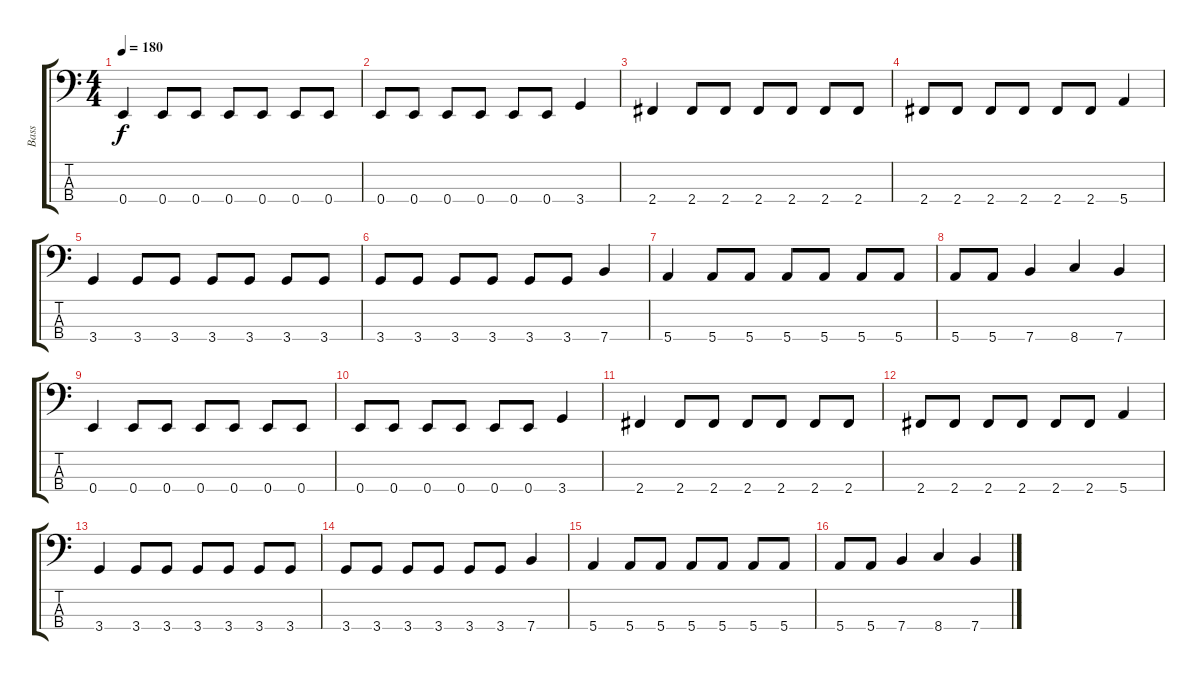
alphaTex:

\track ("Bass" "Bass") {instrument electricbasspick}
\staff {score tabs}
\tuning (G2 D2 A1 E1) {hide}
\ts (4 4)
\tempo 180
\clef f4
\ks c
0.4.4{dy f} 0.4.8 0.4.8 0.4.8 0.4.8 0.4.8 0.4.8 |
0.4.8 0.4.8 0.4.8 0.4.8 0.4.8 0.4.8 3.4.4 |
2.4.4 2.4.8 2.4.8 2.4.8 2.4.8 2.4.8 2.4.8 |
2.4.8 2.4.8 2.4.8 2.4.8 2.4.8 2.4.8 5.4.4 |
3.4.4 3.4.8 3.4.8 3.4.8 3.4.8 3.4.8 3.4.8 |
3.4.8 3.4.8 3.4.8 3.4.8 3.4.8 3.4.8 7.4.4 |
5.4.4 5.4.8 5.4.8 5.4.8 5.4.8 5.4.8 5.4.8 |
5.4.8 5.4.8 7.4.4 8.4.4 7.4.4 |
0.4.4 0.4.8 0.4.8 0.4.8 0.4.8 0.4.8 0.4.8 |
0.4.8 0.4.8 0.4.8 0.4.8 0.4.8 0.4.8 3.4.4 |
2.4.4 2.4.8 2.4.8 2.4.8 2.4.8 2.4.8 2.4.8 |
2.4.8 2.4.8 2.4.8 2.4.8 2.4.8 2.4.8 5.4.4 |
3.4.4 3.4.8 3.4.8 3.4.8 3.4.8 3.4.8 3.4.8 |
3.4.8 3.4.8 3.4.8 3.4.8 3.4.8 3.4.8 7.4.4 |
5.4.4 5.4.8 5.4.8 5.4.8 5.4.8 5.4.8 5.4.8 |
5.4.8 5.4.8 7.4.4 8.4.4 7.4.4
